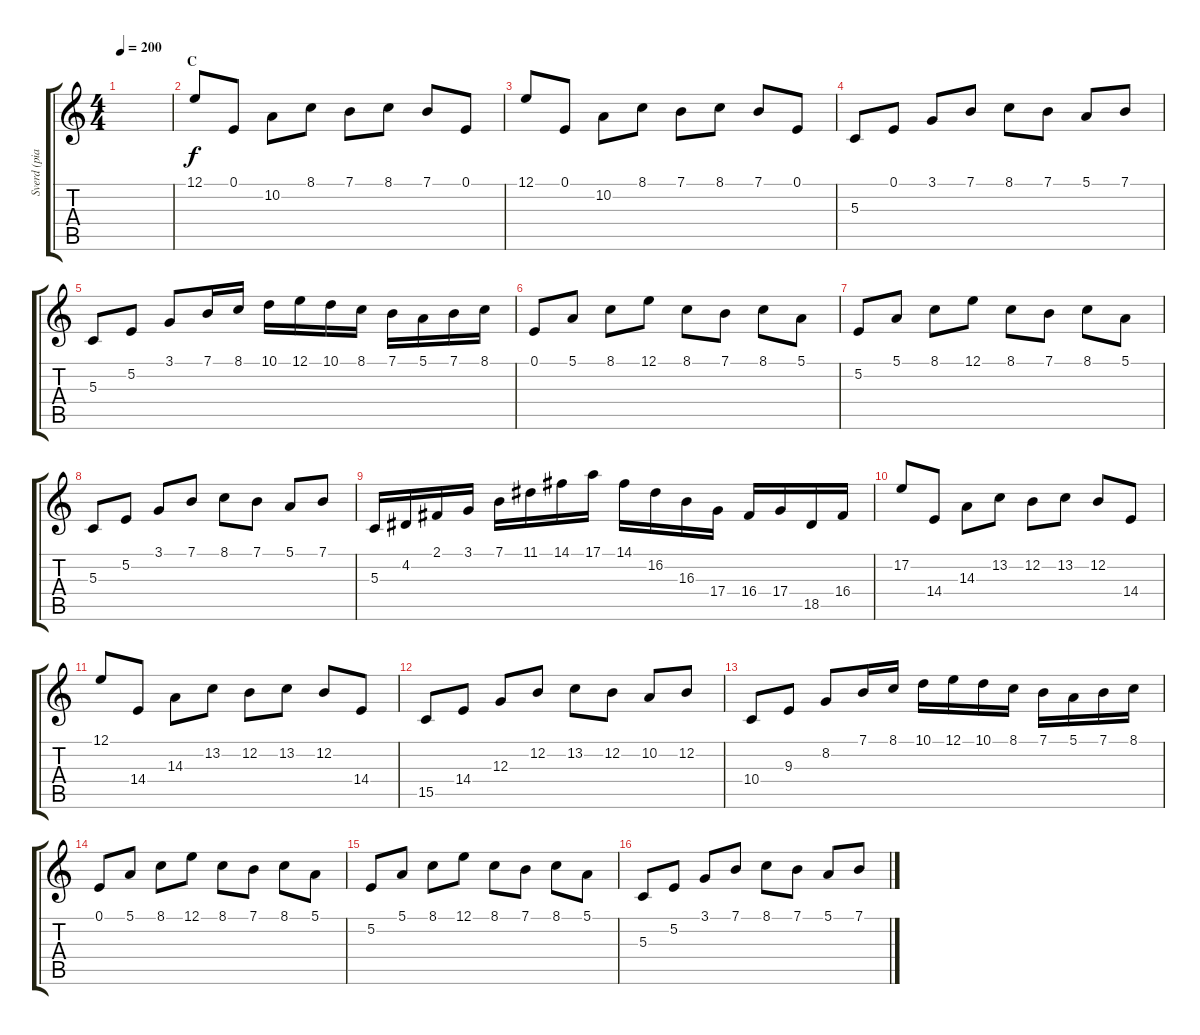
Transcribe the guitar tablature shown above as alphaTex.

\track ("Sverd (piano/lead)" "Sverd (pia") {instrument electricgrandpiano}
\staff {score tabs}
\tuning (E4 B3 G3 D3 A2 E2) {hide}
\ts (4 4)
\tempo 200
\clef g2
\ks c
|
\section ("" "C")
12.1.8{instrument synthbrass1} 0.1.8 10.2.8 8.1.8 7.1.8 8.1.8 7.1.8 0.1.8 |
12.1.8{instrument synthbrass1} 0.1.8 10.2.8 8.1.8 7.1.8 8.1.8 7.1.8 0.1.8 |
5.3.8{instrument synthbrass1} 0.1.8 3.1.8 7.1.8 8.1.8 7.1.8 5.1.8 7.1.8 |
5.3.8{instrument synthbrass1} 5.2.8 3.1.8 7.1.16 8.1.16 10.1.16 12.1.16 10.1.16 8.1.16 7.1.16 5.1.16 7.1.16 8.1.16 |
0.1.8{instrument synthbrass1} 5.1.8 8.1.8 12.1.8 8.1.8 7.1.8 8.1.8 5.1.8 |
5.2.8{instrument synthbrass1} 5.1.8 8.1.8 12.1.8 8.1.8 7.1.8 8.1.8 5.1.8 |
5.3.8{instrument synthbrass1} 5.2.8 3.1.8 7.1.8 8.1.8 7.1.8 5.1.8 7.1.8 |
5.3.16{instrument synthbrass1} 4.2.16 2.1.16 3.1.16 7.1.16 11.1.16 14.1.16 17.1.16 14.1.16 16.2.16 16.3.16 17.4.16 16.4.16 17.4.16 18.5.16 16.4.16 |
17.2.8{instrument synthbrass1} 14.4.8 14.3.8 13.2.8 12.2.8 13.2.8 12.2.8 14.4.8 |
12.1.8{instrument synthbrass1} 14.4.8 14.3.8 13.2.8 12.2.8 13.2.8 12.2.8 14.4.8 |
15.5.8{instrument synthbrass1} 14.4.8 12.3.8 12.2.8 13.2.8 12.2.8 10.2.8 12.2.8 |
10.4.8{instrument synthbrass1} 9.3.8 8.2.8 7.1.16 8.1.16 10.1.16 12.1.16 10.1.16 8.1.16 7.1.16 5.1.16 7.1.16 8.1.16 |
0.1.8{instrument synthbrass1} 5.1.8 8.1.8 12.1.8 8.1.8 7.1.8 8.1.8 5.1.8 |
5.2.8{instrument synthbrass1} 5.1.8 8.1.8 12.1.8 8.1.8 7.1.8 8.1.8 5.1.8 |
5.3.8{instrument synthbrass1} 5.2.8 3.1.8 7.1.8 8.1.8 7.1.8 5.1.8 7.1.8
